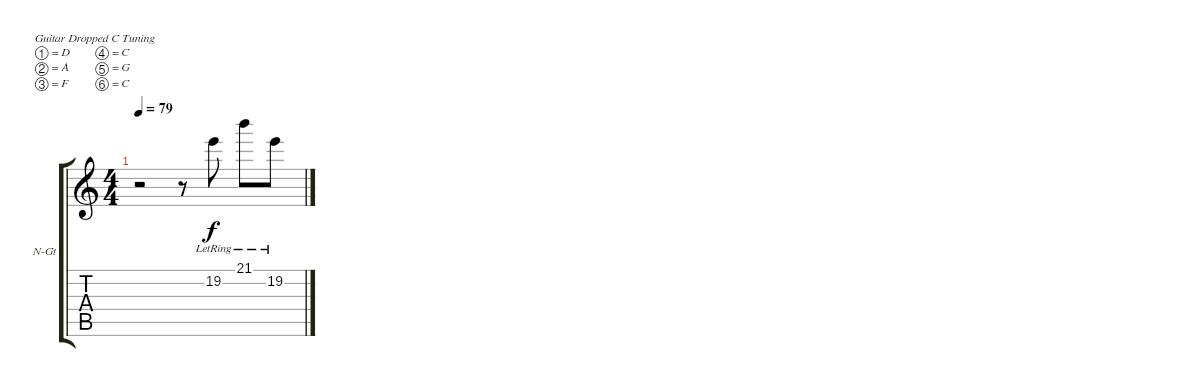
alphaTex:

\bracketExtendMode groupsimilarinstruments
\firstSystemTrackNameOrientation horizontal
\otherSystemsTrackNameOrientation horizontal
\track ("Piano H" "N-Gt") {instrument acousticguitarnylon}
\staff {score tabs}
\tuning (D4 A3 F3 C3 G2 C2)
\ts (4 4)
\tempo 79
\clef g2
\ks c
r.2{dy f} r.8 19.2{lr}.8 21.1{lr}.8 19.2{lr}.8
